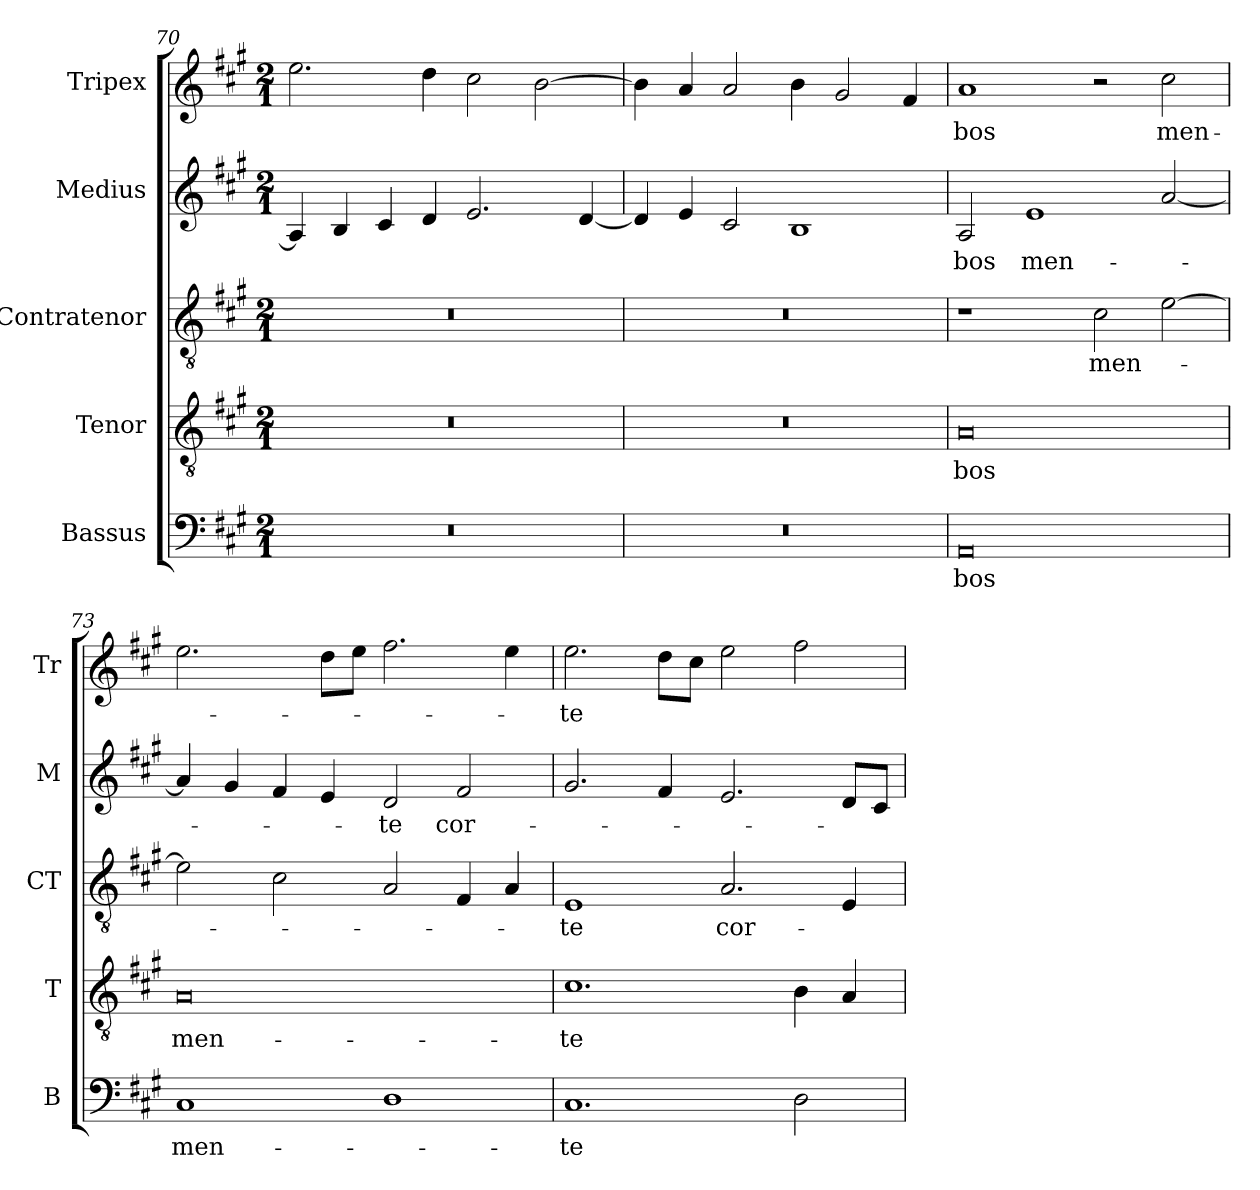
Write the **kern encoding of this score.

**kern	**text	**kern	**text	**kern	**text	**kern	**text	**kern	**text
*part5	*part5	*part4	*part4	*part3	*part3	*part2	*part2	*part1	*part1
*staff5	*staff5	*staff4	*staff4	*staff3	*staff3	*staff2	*staff2	*staff1	*staff1
*I"Bassus	*	*I"Tenor	*	*I"Contratenor	*	*I"Medius	*	*I"Tripex	*
*I'B	*	*I'T	*	*I'CT	*	*I'M	*	*I'Tr	*
*clefF4	*	*clefGv2	*	*clefGv2	*	*clefG2	*	*clefG2	*
*	*	*ITrd7c12	*	*ITrd7c12	*	*	*	*	*
*k[f#c#g#]	*	*k[f#c#g#]	*	*k[f#c#g#]	*	*k[f#c#g#]	*	*k[f#c#g#]	*
*A:	*	*A:	*	*A:	*	*A:	*	*A:	*
*M2/1	*	*M2/1	*	*M2/1	*	*M2/1	*	*M2/1	*
=70	=70	=70	=70	=70	=70	=70	=70	=70	=70
!LO:N:vis=1	!	!LO:N:vis=1	!	!LO:N:vis=1	!	!	!	!	!
0r	.	0r	.	0r	.	4Ai/]	.	2.eei\	.
.	.	.	.	.	.	4Bi/	.	.	.
.	.	.	.	.	.	4c#i/	.	.	.
.	.	.	.	.	.	4di/	.	4ddi\	.
.	.	.	.	.	.	2.ei/	.	2cc#i\	.
.	.	.	.	.	.	.	.	[>2bi\	.
.	.	.	.	.	.	[<4di/	.	.	.
=71	=71	=71	=71	=71	=71	=71	=71	=71	=71
!LO:N:vis=1	!	!LO:N:vis=1	!	!LO:N:vis=1	!	!	!	!	!
0r	.	0r	.	0r	.	4di/]	.	4bi\]	.
.	.	.	.	.	.	4ei/	.	4ai/	.
.	.	.	.	.	.	2c#i/	.	2ai/	.
.	.	.	.	.	.	1Bi	.	4bi\	.
.	.	.	.	.	.	.	.	2g#i/	.
.	.	.	.	.	.	.	.	4f#i/	.
!!LO:LB:g=z
=72	=72	=72	=72	=72	=72	=72	=72	=72	=72
!	!LO:LY:b:color=#000000	!	!	!	!	!	!	!	!
!	!	!	!LO:LY:b:color=#000000	!	!	!	!	!	!
!	!	!	!	!	!	!	!LO:LY:b:color=#FF0000	!	!
!	!	!	!	!	!	!	!	!	!LO:LY:b:color=#FF0000
0AAi	bos	0AAi	bos	1r	.	2Ai/	-bos	1ai	-bos
!	!	!	!	!	!	!	!LO:LY:b:color=#000000	!	!
.	.	.	.	.	.	1ei	men-	.	.
!	!	!	!	!	!LO:LY:b:color=#000000	!	!	!	!
.	.	.	.	2C#i\	men-	.	.	2r	.
!	!	!	!	!	!	!	!	!	!LO:LY:b:color=#000000
.	.	.	.	[>2Ei\	.	[<2ai/	.	2cc#i\	men-
=73	=73	=73	=73	=73	=73	=73	=73	=73	=73
!	!LO:LY:b:color=#000000	!	!	!	!	!	!	!	!
!	!	!	!LO:LY:b:color=#000000	!	!	!	!	!	!
1C#i	men-	0AAi	men-	2Ei\]	.	4ai/]	.	2.eei\	.
.	.	.	.	.	.	4g#i/	.	.	.
.	.	.	.	2C#i\	.	4f#i/	.	.	.
.	.	.	.	.	.	4ei/	.	8ddi\L	.
.	.	.	.	.	.	.	.	8eei\J	.
!	!	!	!	!	!	!	!LO:LY:b:color=#000000	!	!
1Di	.	.	.	2AAi/	.	2di/	-te	2.ff#i\	.
!	!	!	!	!	!	!	!LO:LY:b:color=#000000	!	!
.	.	.	.	4FF#i/	.	2f#i/	cor-	.	.
.	.	.	.	4AAi/	.	.	.	4eei\	.
=74	=74	=74	=74	=74	=74	=74	=74	=74	=74
!	!LO:LY:b:color=#000000	!	!	!	!	!	!	!	!
!	!	!	!LO:LY:b:color=#000000	!	!	!	!	!	!
!	!	!	!	!	!LO:LY:b:color=#000000	!	!	!	!
!	!	!	!	!	!	!	!	!	!LO:LY:b:color=#000000
1.C#i	-te	1.C#i	-te	1EEi	-te	2.g#i/	.	2.eei\	-te
.	.	.	.	.	.	4f#i/	.	8ddi\L	.
.	.	.	.	.	.	.	.	8cc#i\J	.
!	!	!	!	!	!LO:LY:b:color=#000000	!	!	!	!
.	.	.	.	2.AAi/	cor-	2.ei/	.	2eei\	.
2Di\	.	4BBi\	.	.	.	.	.	2ff#i\	.
.	.	4AAi/	.	4EEi/	.	8di/L	.	.	.
.	.	.	.	.	.	8c#i/J	.	.	.
=	=	=	=	=	=	=	=	=	=
*-	*-	*-	*-	*-	*-	*-	*-	*-	*-
